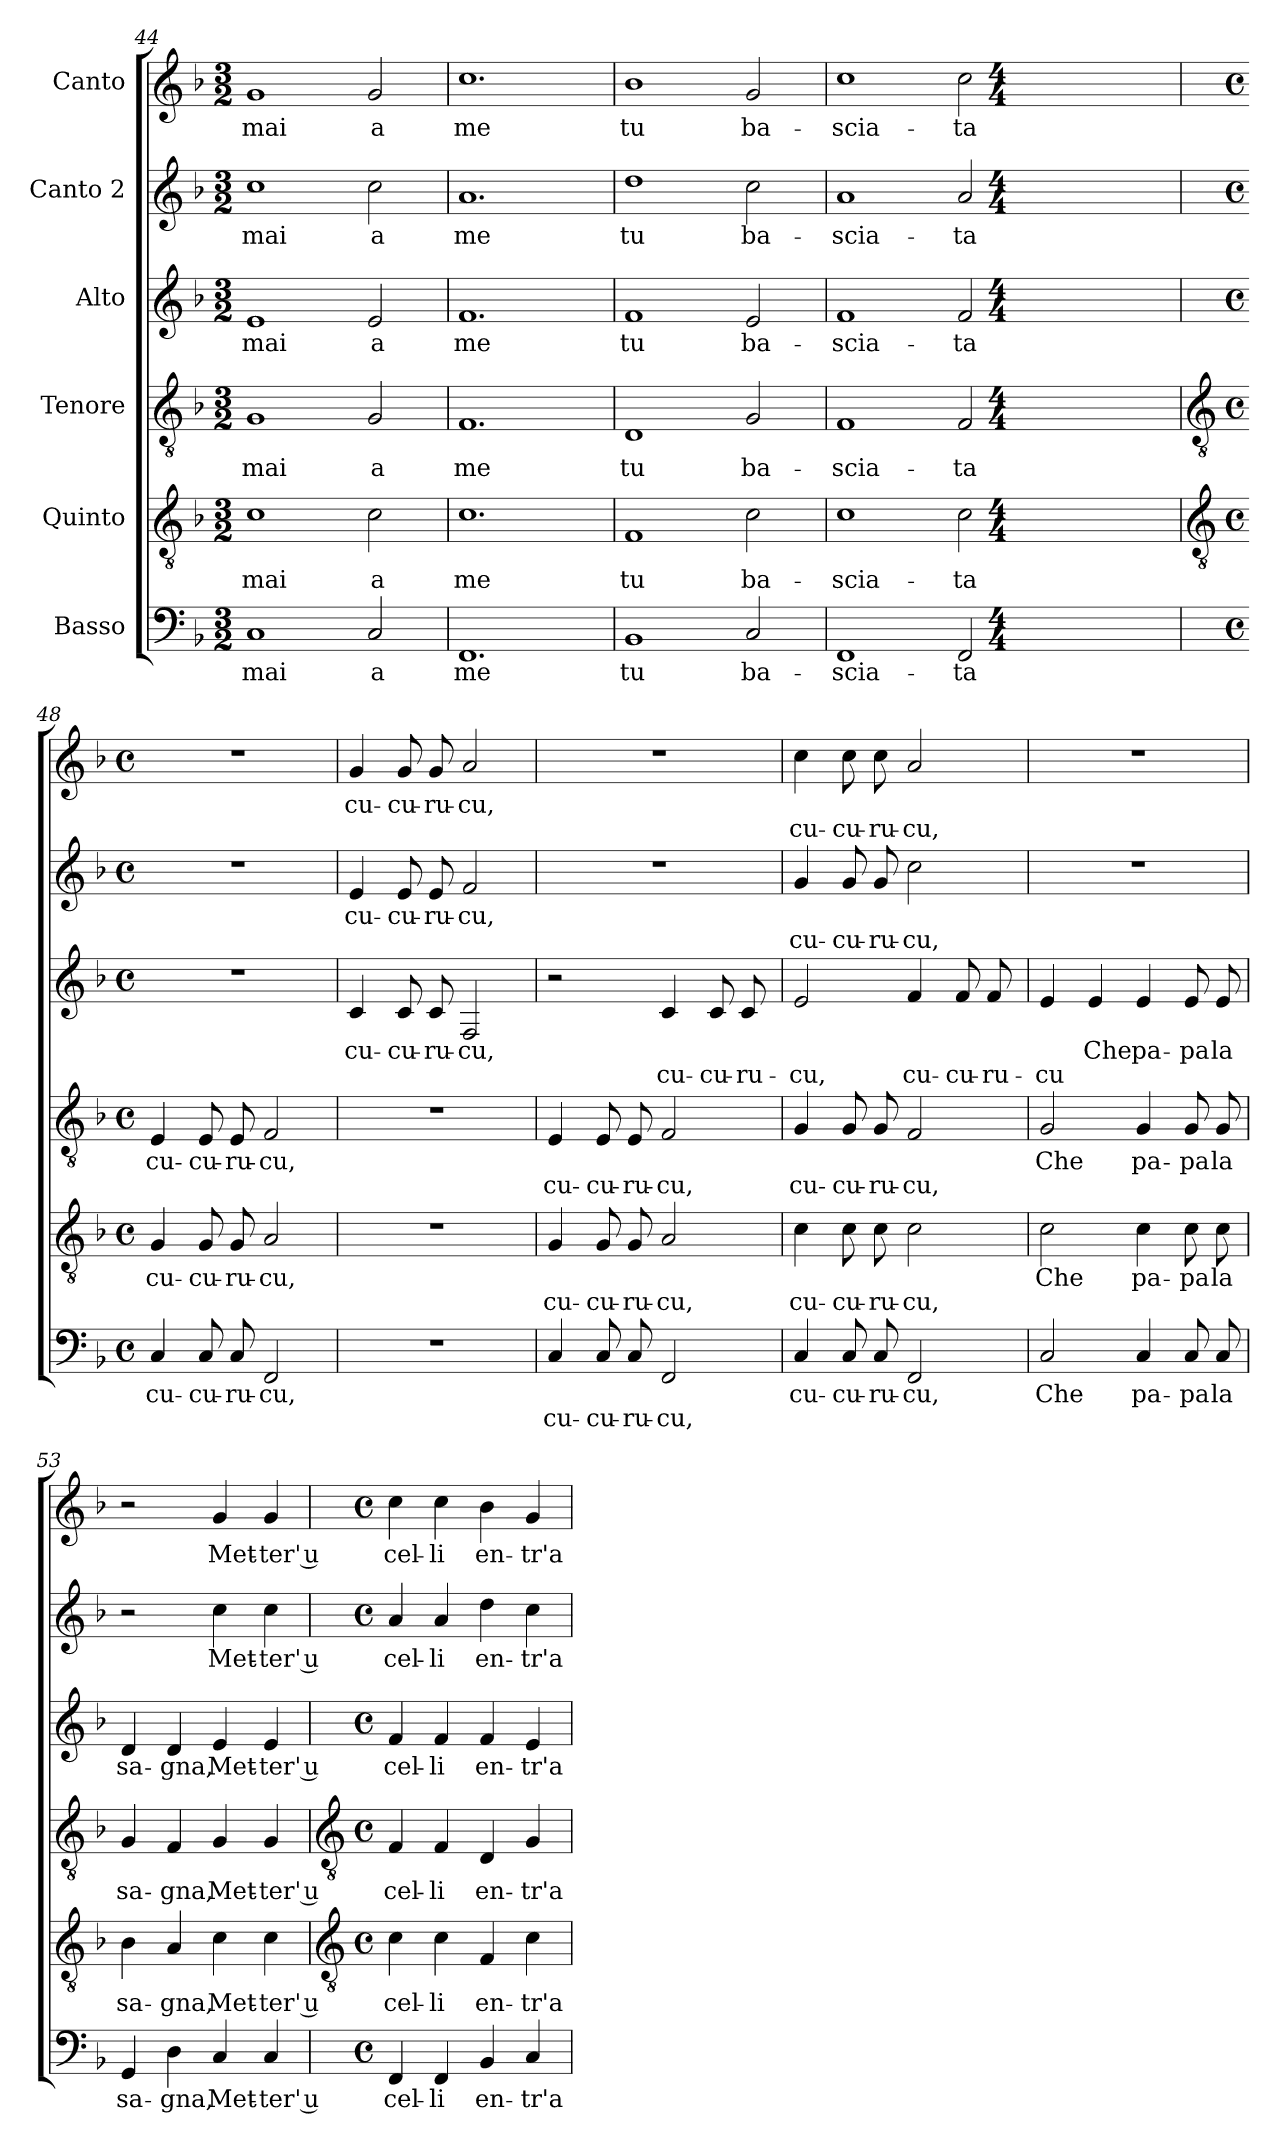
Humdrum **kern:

**kern	**text	**text	**kern	**text	**text	**kern	**text	**text	**kern	**text	**text	**kern	**text	**text	**kern	**text	**text
*part6	*part6	*part6	*part5	*part5	*part5	*part4	*part4	*part4	*part3	*part3	*part3	*part2	*part2	*part2	*part1	*part1	*part1
*staff6	*staff6	*staff6	*staff5	*staff5	*staff5	*staff4	*staff4	*staff4	*staff3	*staff3	*staff3	*staff2	*staff2	*staff2	*staff1	*staff1	*staff1
*I"Basso	*	*	*I"Quinto	*	*	*I"Tenore	*	*	*I"Alto	*	*	*I"Canto 2	*	*	*I"Canto	*	*
*clefF4	*	*	*clefGv2	*	*	*clefGv2	*	*	*clefG2	*	*	*clefG2	*	*	*clefG2	*	*
*k[b-]	*	*	*k[b-]	*	*	*k[b-]	*	*	*k[b-]	*	*	*k[b-]	*	*	*k[b-]	*	*
*F:	*	*	*F:	*	*	*F:	*	*	*F:	*	*	*F:	*	*	*F:	*	*
*M3/2	*	*	*M3/2	*	*	*M3/2	*	*	*M3/2	*	*	*M3/2	*	*	*M3/2	*	*
=44	=44	=44	=44	=44	=44	=44	=44	=44	=44	=44	=44	=44	=44	=44	=44	=44	=44
!	!LO:LY:b	!	!	!LO:LY:b	!	!	!LO:LY:b	!	!	!LO:LY:b	!	!	!LO:LY:b	!	!	!LO:LY:b	!
1C	mai	.	1c	mai	.	1G	mai	.	1e	mai	.	1cc	mai	.	1g	mai	.
!	!LO:LY:b	!	!	!LO:LY:b	!	!	!LO:LY:b	!	!	!LO:LY:b	!	!	!LO:LY:b	!	!	!LO:LY:b	!
2C	a	.	2c	a	.	2G	a	.	2e	a	.	2cc	a	.	2g	a	.
=45	=45	=45	=45	=45	=45	=45	=45	=45	=45	=45	=45	=45	=45	=45	=45	=45	=45
!	!LO:LY:b	!	!	!LO:LY:b	!	!	!LO:LY:b	!	!	!LO:LY:b	!	!	!LO:LY:b	!	!	!LO:LY:b	!
1.FF	me	.	1.c	me	.	1.F	me	.	1.f	me	.	1.a	me	.	1.cc	me	.
=46	=46	=46	=46	=46	=46	=46	=46	=46	=46	=46	=46	=46	=46	=46	=46	=46	=46
!	!LO:LY:b	!	!	!LO:LY:b	!	!	!LO:LY:b	!	!	!LO:LY:b	!	!	!LO:LY:b	!	!	!LO:LY:b	!
1BB-	tu	.	1F	tu	.	1D	tu	.	1f	tu	.	1dd	tu	.	1b-	tu	.
!	!LO:LY:b	!	!	!LO:LY:b	!	!	!LO:LY:b	!	!	!LO:LY:b	!	!	!LO:LY:b	!	!	!LO:LY:b	!
2C	ba-	.	2c	ba-	.	2G	ba-	.	2e	ba-	.	2cc	ba-	.	2g	ba-	.
=47	=47	=47	=47	=47	=47	=47	=47	=47	=47	=47	=47	=47	=47	=47	=47	=47	=47
!	!LO:LY:b	!	!	!LO:LY:b	!	!	!LO:LY:b	!	!	!LO:LY:b	!	!	!LO:LY:b	!	!	!LO:LY:b	!
1FF	-scia-	.	1c	-scia-	.	1F	-scia-	.	1f	-scia-	.	1a	-scia-	.	1cc	-scia-	.
!	!LO:LY:b	!	!	!LO:LY:b	!	!	!LO:LY:b	!	!	!LO:LY:b	!	!	!LO:LY:b	!	!	!LO:LY:b	!
2FF	-ta	.	2c	-ta	.	2F	-ta	.	2f	-ta	.	2a	-ta	.	2cc	-ta	.
*M4/4	*	*	*M4/4	*	*	*M4/4	*	*	*M4/4	*	*	*M4/4	*	*	*M4/4	*	*
*met(c)	*	*	*met(c)	*	*	*met(c)	*	*	*met(c)	*	*	*met(c)	*	*	*met(c)	*	*
!!LO:LB:g=z
=48	=48	=48	=48	=48	=48	=48	=48	=48	=48	=48	=48	=48	=48	=48	=48	=48	=48
*	*	*	*clefGv2	*	*	*clefGv2	*	*	*	*	*	*	*	*	*	*	*
*M4/4	*	*	*M4/4	*	*	*M4/4	*	*	*M4/4	*	*	*M4/4	*	*	*M4/4	*	*
*met(c)	*	*	*met(c)	*	*	*met(c)	*	*	*met(c)	*	*	*met(c)	*	*	*met(c)	*	*
!	!LO:LY:b	!	!	!LO:LY:b	!	!	!LO:LY:b	!	!	!	!	!	!	!	!	!	!
4C	cu-	.	4G	cu-	.	4E	cu-	.	1r	.	.	1r	.	.	1r	.	.
!	!LO:LY:b	!	!	!LO:LY:b	!	!	!LO:LY:b	!	!	!	!	!	!	!	!	!	!
8C	-cu-	.	8G	-cu-	.	8E	-cu-	.	.	.	.	.	.	.	.	.	.
!	!LO:LY:b	!	!	!LO:LY:b	!	!	!LO:LY:b	!	!	!	!	!	!	!	!	!	!
8C	-ru-	.	8G	-ru-	.	8E	-ru-	.	.	.	.	.	.	.	.	.	.
!	!LO:LY:b	!	!	!LO:LY:b	!	!	!LO:LY:b	!	!	!	!	!	!	!	!	!	!
2FF	-cu,	.	2A	-cu,	.	2F	-cu,	.	.	.	.	.	.	.	.	.	.
=49	=49	=49	=49	=49	=49	=49	=49	=49	=49	=49	=49	=49	=49	=49	=49	=49	=49
!	!	!	!	!	!	!	!	!	!	!LO:LY:b	!	!	!LO:LY:b	!	!	!LO:LY:b	!
1r	.	.	1r	.	.	1r	.	.	4c	cu-	.	4e	cu-	.	4g	cu-	.
!	!	!	!	!	!	!	!	!	!	!LO:LY:b	!	!	!LO:LY:b	!	!	!LO:LY:b	!
.	.	.	.	.	.	.	.	.	8c	-cu-	.	8e	-cu-	.	8g	-cu-	.
!	!	!	!	!	!	!	!	!	!	!LO:LY:b	!	!	!LO:LY:b	!	!	!LO:LY:b	!
.	.	.	.	.	.	.	.	.	8c	-ru-	.	8e	-ru-	.	8g	-ru-	.
!	!	!	!	!	!	!	!	!	!	!LO:LY:b	!	!	!LO:LY:b	!	!	!LO:LY:b	!
.	.	.	.	.	.	.	.	.	2F	-cu,	.	2f	-cu,	.	2a	-cu,	.
=50	=50	=50	=50	=50	=50	=50	=50	=50	=50	=50	=50	=50	=50	=50	=50	=50	=50
!	!	!LO:LY:b	!	!	!LO:LY:b	!	!	!LO:LY:b	!	!	!	!	!	!	!	!	!
4C	.	cu-	4G	.	cu-	4E	.	cu-	2r	.	.	1r	.	.	1r	.	.
!	!	!LO:LY:b	!	!	!LO:LY:b	!	!	!LO:LY:b	!	!	!	!	!	!	!	!	!
8C	.	-cu-	8G	.	-cu-	8E	.	-cu-	.	.	.	.	.	.	.	.	.
!	!	!LO:LY:b	!	!	!LO:LY:b	!	!	!LO:LY:b	!	!	!	!	!	!	!	!	!
8C	.	-ru-	8G	.	-ru-	8E	.	-ru-	.	.	.	.	.	.	.	.	.
!	!	!LO:LY:b	!	!	!LO:LY:b	!	!	!LO:LY:b	!	!	!LO:LY:b	!	!	!	!	!	!
2FF	.	-cu,	2A	.	-cu,	2F	.	-cu,	4c	.	cu-	.	.	.	.	.	.
!	!	!	!	!	!	!	!	!	!	!	!LO:LY:b	!	!	!	!	!	!
.	.	.	.	.	.	.	.	.	8c	.	-cu-	.	.	.	.	.	.
!	!	!	!	!	!	!	!	!	!	!	!LO:LY:b	!	!	!	!	!	!
.	.	.	.	.	.	.	.	.	8c	.	-ru-	.	.	.	.	.	.
=51	=51	=51	=51	=51	=51	=51	=51	=51	=51	=51	=51	=51	=51	=51	=51	=51	=51
!	!LO:LY:b	!	!	!	!LO:LY:b	!	!	!LO:LY:b	!	!	!LO:LY:b	!	!	!LO:LY:b	!	!	!LO:LY:b
4C	cu-	.	4c	.	cu-	4G	.	cu-	2e	.	-cu,	4g	.	cu-	4cc	.	cu-
!	!LO:LY:b	!	!	!	!LO:LY:b	!	!	!LO:LY:b	!	!	!	!	!	!LO:LY:b	!	!	!LO:LY:b
8C	-cu-	.	8c	.	-cu-	8G	.	-cu-	.	.	.	8g	.	-cu-	8cc	.	-cu-
!	!LO:LY:b	!	!	!	!LO:LY:b	!	!	!LO:LY:b	!	!	!	!	!	!LO:LY:b	!	!	!LO:LY:b
8C	-ru-	.	8c	.	-ru-	8G	.	-ru-	.	.	.	8g	.	-ru-	8cc	.	-ru-
!	!LO:LY:b	!	!	!	!LO:LY:b	!	!	!LO:LY:b	!	!	!LO:LY:b	!	!	!LO:LY:b	!	!	!LO:LY:b
2FF	-cu,	.	2c	.	-cu,	2F	.	-cu,	4f	.	cu-	2cc	.	-cu,	2a	.	-cu,
!	!	!	!	!	!	!	!	!	!	!	!LO:LY:b	!	!	!	!	!	!
.	.	.	.	.	.	.	.	.	8f	.	-cu-	.	.	.	.	.	.
!	!	!	!	!	!	!	!	!	!	!	!LO:LY:b	!	!	!	!	!	!
.	.	.	.	.	.	.	.	.	8f	.	-ru-	.	.	.	.	.	.
=52	=52	=52	=52	=52	=52	=52	=52	=52	=52	=52	=52	=52	=52	=52	=52	=52	=52
!	!LO:LY:b	!	!	!LO:LY:b	!	!	!LO:LY:b	!	!	!	!LO:LY:b	!	!	!	!	!	!
2C	Che	.	2c	Che	.	2G	Che	.	4e	.	-cu	1r	.	.	1r	.	.
!	!	!	!	!	!	!	!	!	!	!LO:LY:b	!	!	!	!	!	!	!
.	.	.	.	.	.	.	.	.	4e	Che	.	.	.	.	.	.	.
!	!LO:LY:b	!	!	!LO:LY:b	!	!	!LO:LY:b	!	!	!LO:LY:b	!	!	!	!	!	!	!
4C	pa-	.	4c	pa-	.	4G	pa-	.	4e	pa-	.	.	.	.	.	.	.
!	!LO:LY:b	!	!	!LO:LY:b	!	!	!LO:LY:b	!	!	!LO:LY:b	!	!	!	!	!	!	!
8C	-pa	.	8c	-pa	.	8G	-pa	.	8e	-pa	.	.	.	.	.	.	.
!	!LO:LY:b	!	!	!LO:LY:b	!	!	!LO:LY:b	!	!	!LO:LY:b	!	!	!	!	!	!	!
8C	la	.	8c	la	.	8G	la	.	8e	la	.	.	.	.	.	.	.
=53	=53	=53	=53	=53	=53	=53	=53	=53	=53	=53	=53	=53	=53	=53	=53	=53	=53
!	!LO:LY:b	!	!	!LO:LY:b	!	!	!LO:LY:b	!	!	!LO:LY:b	!	!	!	!	!	!	!
4GG	sa-	.	4B-	sa-	.	4G	sa-	.	4d	sa-	.	2r	.	.	2r	.	.
!	!LO:LY:b	!	!	!LO:LY:b	!	!	!LO:LY:b	!	!	!LO:LY:b	!	!	!	!	!	!	!
4D	-gna,	.	4A	-gna,	.	4F	-gna,	.	4d	-gna,	.	.	.	.	.	.	.
!	!LO:LY:b	!	!	!LO:LY:b	!	!	!LO:LY:b	!	!	!LO:LY:b	!	!	!LO:LY:b	!	!	!LO:LY:b	!
4C	Met-	.	4c	Met-	.	4G	Met-	.	4e	Met-	.	4cc	Met-	.	4g	Met-	.
!	!LO:LY:b	!	!	!LO:LY:b	!	!	!LO:LY:b	!	!	!LO:LY:b	!	!	!LO:LY:b	!	!	!LO:LY:b	!
4C	-ter' u	.	4c	-ter' u	.	4G	-ter' u	.	4e	-ter' u	.	4cc	-ter' u	.	4g	-ter' u	.
!!LO:LB:g=z
=54	=54	=54	=54	=54	=54	=54	=54	=54	=54	=54	=54	=54	=54	=54	=54	=54	=54
*	*	*	*clefGv2	*	*	*clefGv2	*	*	*	*	*	*	*	*	*	*	*
*M4/4	*	*	*M4/4	*	*	*M4/4	*	*	*M4/4	*	*	*M4/4	*	*	*M4/4	*	*
*met(c)	*	*	*met(c)	*	*	*met(c)	*	*	*met(c)	*	*	*met(c)	*	*	*met(c)	*	*
!	!LO:LY:b	!	!	!LO:LY:b	!	!	!LO:LY:b	!	!	!LO:LY:b	!	!	!LO:LY:b	!	!	!LO:LY:b	!
4FF	cel-	.	4c	cel-	.	4F	cel-	.	4f	cel-	.	4a	cel-	.	4cc	cel-	.
!	!LO:LY:b	!	!	!LO:LY:b	!	!	!LO:LY:b	!	!	!LO:LY:b	!	!	!LO:LY:b	!	!	!LO:LY:b	!
4FF	-li	.	4c	-li	.	4F	-li	.	4f	-li	.	4a	-li	.	4cc	-li	.
!	!LO:LY:b	!	!	!LO:LY:b	!	!	!LO:LY:b	!	!	!LO:LY:b	!	!	!LO:LY:b	!	!	!LO:LY:b	!
4BB-	en-	.	4F	en-	.	4D	en-	.	4f	en-	.	4dd	en-	.	4b-	en-	.
!	!LO:LY:b	!	!	!LO:LY:b	!	!	!LO:LY:b	!	!	!LO:LY:b	!	!	!LO:LY:b	!	!	!LO:LY:b	!
4C	-tr'a	.	4c	-tr'a	.	4G	-tr'a	.	4e	-tr'a	.	4cc	-tr'a	.	4g	-tr'a	.
=	=	=	=	=	=	=	=	=	=	=	=	=	=	=	=	=	=
*-	*-	*-	*-	*-	*-	*-	*-	*-	*-	*-	*-	*-	*-	*-	*-	*-	*-
